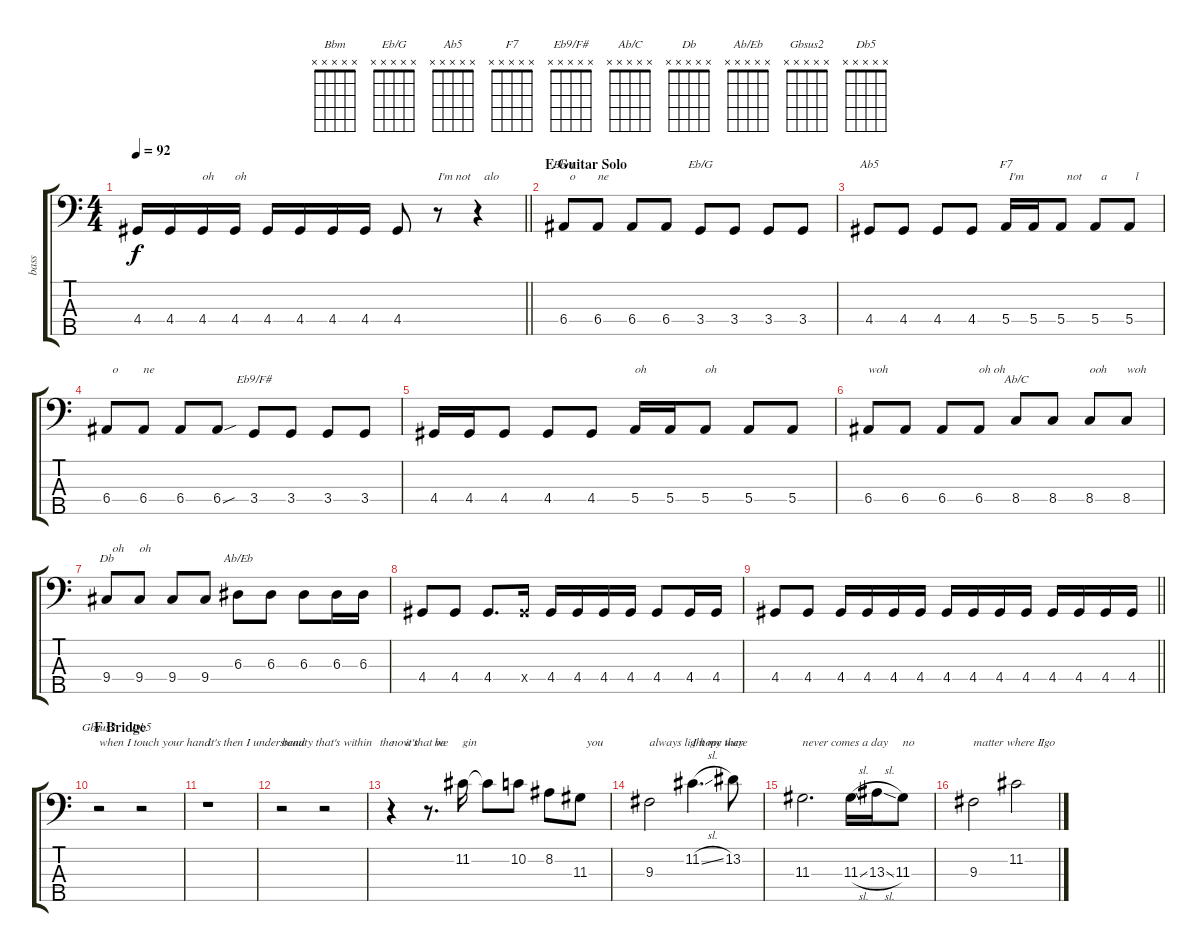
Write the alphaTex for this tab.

\track ("bass" "bass") {instrument electricbassfinger}
\staff {score tabs}
\tuning (G2 D2 A1 E1 B0) {hide}
\chord ("Bbm" x x x x x)
\chord ("Eb/G" x x x x x)
\chord ("Ab5" x x x x x)
\chord ("F7" x x x x x)
\chord ("Eb9/F#" x x x x x)
\chord ("Ab/C" x x x x x)
\chord ("Db" x x x x x)
\chord ("Ab/Eb" x x x x x)
\chord ("Gbsus2" x x x x x)
\chord ("Db5" x x x x x)
\ts (4 4)
\tempo 92
\clef f4
\barLineRight lightlight
\ks c
4.4.16{dy f} 4.4.16 4.4.16{txt "oh"} 4.4.16{txt "oh"} 4.4.16 4.4.16 4.4.16 4.4.16 4.4.8 r.8{txt "I'm not"} r.4{txt "  alo"} |
\section ("" "E Guitar Solo")
6.4.8{ch "Bbm" txt "  o"} 6.4.8{txt "ne"} 6.4.8 6.4.8 3.4.8{ch "Eb/G"} 3.4.8 3.4.8 3.4.8 |
4.4.8{ch "Ab5"} 4.4.8 4.4.8 4.4.8 5.4.16{ch "F7" txt " I'm"} 5.4.16 5.4.8{txt "  not"} 5.4.8{txt "  a"} 5.4.8{txt "  l"} |
6.4.8{txt "  o"} 6.4.8{txt "ne"} 6.4.8 6.4{sou}.8 3.4.8{ch "Eb9/F#"} 3.4.8 3.4.8 3.4.8 |
4.4.16 4.4.16 4.4.8 4.4.8 4.4.8 5.4.16{txt "oh"} 5.4.16 5.4.8{txt "oh"} 5.4.8 5.4.8 |
6.4.8{txt "woh"} 6.4.8 6.4.8 6.4.8{txt "oh oh"} 8.4.8{ch "Ab/C"} 8.4.8 8.4.8{txt "ooh"} 8.4.8{txt "woh"} |
9.4.8{ch "Db" txt "  oh"} 9.4.8{txt "oh"} 9.4.8 9.4.8 6.3.8{ch "Ab/Eb"} 6.3.8 6.3.8 6.3.16 6.3.16 |
4.4.8 4.4.8 4.4.8{d} 4.4{x}.16 4.4.16 4.4.16 4.4.16 4.4.16 4.4.8 4.4.16 4.4.16 |
\barLineRight lightlight
4.4.8 4.4.8 4.4.16 4.4.16 4.4.16 4.4.16 4.4.16 4.4.16 4.4.16 4.4.16 4.4.16 4.4.16 4.4.16 4.4.16 |
\section ("" "F Bridge")
r.2{ch "Gbsus2" txt "when I touch your hand"} r.2{ch "Db5"} |
r.1{txt "it's then I understand                         the"} |
r.2{txt "beauty that's within"} r.2{txt "                           it's"} |
r.4{txt "now that we"} r.8{d txt "  be"} 11.2.16{txt "gin"} 11.2{t}.8 10.2.8 8.2.8 11.3.8{txt "  you"} |
9.3.2{txt "always light my way"} 11.2{sl}.4{d txt "I hope there"} 13.2.8 |
11.3.2{d txt "never comes a day"} 11.3{sl}.16 13.3{sl}.16 11.3.8{txt "no"} |
9.3.2{txt "matter where I go"} 11.2.2{txt "        I"}
